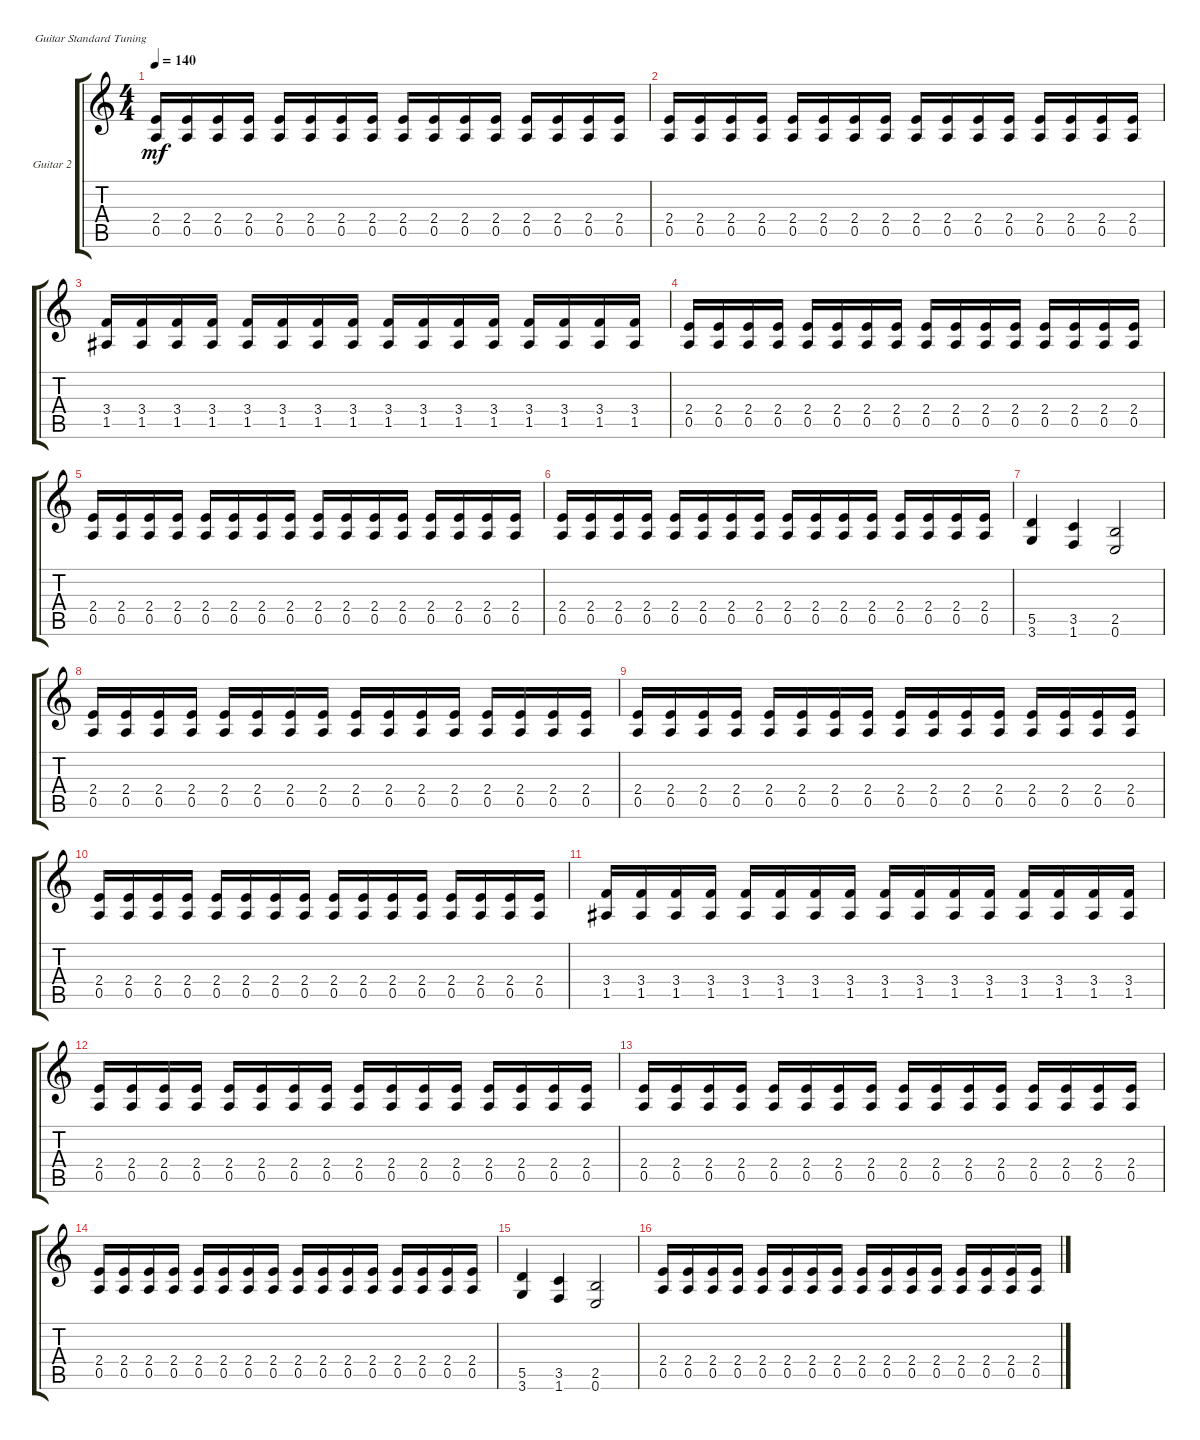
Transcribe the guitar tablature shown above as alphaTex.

\defaultSystemsLayout 4
\bracketExtendMode groupsimilarinstruments
\firstSystemTrackNameOrientation horizontal
\otherSystemsTrackNameOrientation horizontal
\track ("Guitar 2" "Guitar 2") {instrument distortionguitar}
\staff {score tabs}
\tuning (E4 B3 G3 D3 A2 E2)
\ts (4 4)
\tempo 140
\clef g2
\ks aminor
(2.4 0.5).16{dy mf} (2.4 0.5).16 (2.4 0.5).16 (2.4 0.5).16 (2.4 0.5).16 (2.4 0.5).16 (2.4 0.5).16 (2.4 0.5).16 (2.4 0.5).16 (2.4 0.5).16 (2.4 0.5).16 (2.4 0.5).16 (2.4 0.5).16 (2.4 0.5).16 (2.4 0.5).16 (2.4 0.5).16 |
(2.4 0.5).16 (2.4 0.5).16 (2.4 0.5).16 (2.4 0.5).16 (2.4 0.5).16 (2.4 0.5).16 (2.4 0.5).16 (2.4 0.5).16 (2.4 0.5).16 (2.4 0.5).16 (2.4 0.5).16 (2.4 0.5).16 (2.4 0.5).16 (2.4 0.5).16 (2.4 0.5).16 (2.4 0.5).16 |
(3.4 1.5).16 (3.4 1.5).16 (3.4 1.5).16 (3.4 1.5).16 (3.4 1.5).16 (3.4 1.5).16 (3.4 1.5).16 (3.4 1.5).16 (3.4 1.5).16 (3.4 1.5).16 (3.4 1.5).16 (3.4 1.5).16 (3.4 1.5).16 (3.4 1.5).16 (3.4 1.5).16 (3.4 1.5).16 |
(2.4 0.5).16 (2.4 0.5).16 (2.4 0.5).16 (2.4 0.5).16 (2.4 0.5).16 (2.4 0.5).16 (2.4 0.5).16 (2.4 0.5).16 (2.4 0.5).16 (2.4 0.5).16 (2.4 0.5).16 (2.4 0.5).16 (2.4 0.5).16 (2.4 0.5).16 (2.4 0.5).16 (2.4 0.5).16 |
(2.4 0.5).16 (2.4 0.5).16 (2.4 0.5).16 (2.4 0.5).16 (2.4 0.5).16 (2.4 0.5).16 (2.4 0.5).16 (2.4 0.5).16 (2.4 0.5).16 (2.4 0.5).16 (2.4 0.5).16 (2.4 0.5).16 (2.4 0.5).16 (2.4 0.5).16 (2.4 0.5).16 (2.4 0.5).16 |
(2.4 0.5).16 (2.4 0.5).16 (2.4 0.5).16 (2.4 0.5).16 (2.4 0.5).16 (2.4 0.5).16 (2.4 0.5).16 (2.4 0.5).16 (2.4 0.5).16 (2.4 0.5).16 (2.4 0.5).16 (2.4 0.5).16 (2.4 0.5).16 (2.4 0.5).16 (2.4 0.5).16 (2.4 0.5).16 |
(5.5 3.6).4 (3.5 1.6).4 (2.5 0.6).2 |
(2.4 0.5).16 (2.4 0.5).16 (2.4 0.5).16 (2.4 0.5).16 (2.4 0.5).16 (2.4 0.5).16 (2.4 0.5).16 (2.4 0.5).16 (2.4 0.5).16 (2.4 0.5).16 (2.4 0.5).16 (2.4 0.5).16 (2.4 0.5).16 (2.4 0.5).16 (2.4 0.5).16 (2.4 0.5).16 |
(2.4 0.5).16 (2.4 0.5).16 (2.4 0.5).16 (2.4 0.5).16 (2.4 0.5).16 (2.4 0.5).16 (2.4 0.5).16 (2.4 0.5).16 (2.4 0.5).16 (2.4 0.5).16 (2.4 0.5).16 (2.4 0.5).16 (2.4 0.5).16 (2.4 0.5).16 (2.4 0.5).16 (2.4 0.5).16 |
(2.4 0.5).16 (2.4 0.5).16 (2.4 0.5).16 (2.4 0.5).16 (2.4 0.5).16 (2.4 0.5).16 (2.4 0.5).16 (2.4 0.5).16 (2.4 0.5).16 (2.4 0.5).16 (2.4 0.5).16 (2.4 0.5).16 (2.4 0.5).16 (2.4 0.5).16 (2.4 0.5).16 (2.4 0.5).16 |
(3.4 1.5).16 (3.4 1.5).16 (3.4 1.5).16 (3.4 1.5).16 (3.4 1.5).16 (3.4 1.5).16 (3.4 1.5).16 (3.4 1.5).16 (3.4 1.5).16 (3.4 1.5).16 (3.4 1.5).16 (3.4 1.5).16 (3.4 1.5).16 (3.4 1.5).16 (3.4 1.5).16 (3.4 1.5).16 |
(2.4 0.5).16 (2.4 0.5).16 (2.4 0.5).16 (2.4 0.5).16 (2.4 0.5).16 (2.4 0.5).16 (2.4 0.5).16 (2.4 0.5).16 (2.4 0.5).16 (2.4 0.5).16 (2.4 0.5).16 (2.4 0.5).16 (2.4 0.5).16 (2.4 0.5).16 (2.4 0.5).16 (2.4 0.5).16 |
(2.4 0.5).16 (2.4 0.5).16 (2.4 0.5).16 (2.4 0.5).16 (2.4 0.5).16 (2.4 0.5).16 (2.4 0.5).16 (2.4 0.5).16 (2.4 0.5).16 (2.4 0.5).16 (2.4 0.5).16 (2.4 0.5).16 (2.4 0.5).16 (2.4 0.5).16 (2.4 0.5).16 (2.4 0.5).16 |
(2.4 0.5).16 (2.4 0.5).16 (2.4 0.5).16 (2.4 0.5).16 (2.4 0.5).16 (2.4 0.5).16 (2.4 0.5).16 (2.4 0.5).16 (2.4 0.5).16 (2.4 0.5).16 (2.4 0.5).16 (2.4 0.5).16 (2.4 0.5).16 (2.4 0.5).16 (2.4 0.5).16 (2.4 0.5).16 |
(5.5 3.6).4 (3.5 1.6).4 (2.5 0.6).2 |
(2.4 0.5).16 (2.4 0.5).16 (2.4 0.5).16 (2.4 0.5).16 (2.4 0.5).16 (2.4 0.5).16 (2.4 0.5).16 (2.4 0.5).16 (2.4 0.5).16 (2.4 0.5).16 (2.4 0.5).16 (2.4 0.5).16 (2.4 0.5).16 (2.4 0.5).16 (2.4 0.5).16 (2.4 0.5).16
